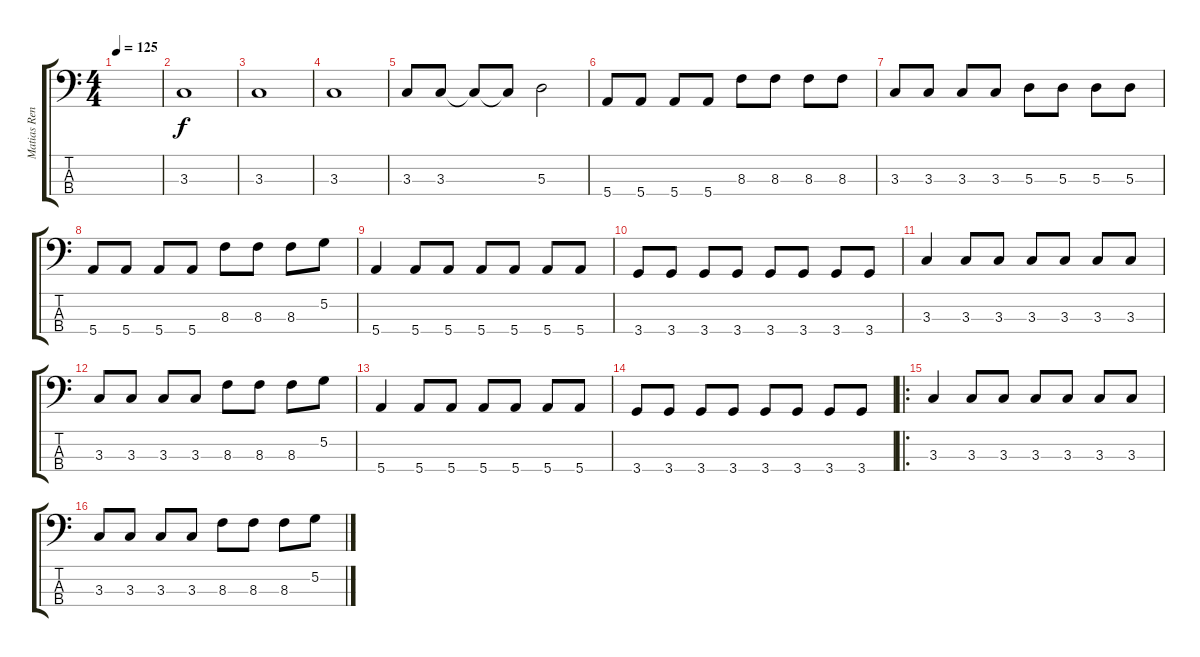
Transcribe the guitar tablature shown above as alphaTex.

\track ("Matias Renman" "Matias Ren") {instrument electricbasspick}
\staff {score tabs}
\tuning (G2 D2 A1 E1) {hide}
\ts (4 4)
\tempo 125
\clef f4
\ks c
|
3.3.1 |
3.3.1 |
3.3.1 |
3.3.8 3.3.8 3.3{t}.8 3.3{t}.8 5.3.2 |
5.4.8 5.4.8 5.4.8 5.4.8 8.3.8 8.3.8 8.3.8 8.3.8 |
3.3.8 3.3.8 3.3.8 3.3.8 5.3.8 5.3.8 5.3.8 5.3.8 |
5.4.8 5.4.8 5.4.8 5.4.8 8.3.8 8.3.8 8.3.8 5.2.8 |
5.4.4 5.4.8 5.4.8 5.4.8 5.4.8 5.4.8 5.4.8 |
3.4.8 3.4.8 3.4.8 3.4.8 3.4.8 3.4.8 3.4.8 3.4.8 |
3.3.4 3.3.8 3.3.8 3.3.8 3.3.8 3.3.8 3.3.8 |
3.3.8 3.3.8 3.3.8 3.3.8 8.3.8 8.3.8 8.3.8 5.2.8 |
5.4.4 5.4.8 5.4.8 5.4.8 5.4.8 5.4.8 5.4.8 |
3.4.8 3.4.8 3.4.8 3.4.8 3.4.8 3.4.8 3.4.8 3.4.8 |
\ro
3.3.4 3.3.8 3.3.8 3.3.8 3.3.8 3.3.8 3.3.8 |
3.3.8 3.3.8 3.3.8 3.3.8 8.3.8 8.3.8 8.3.8 5.2.8
